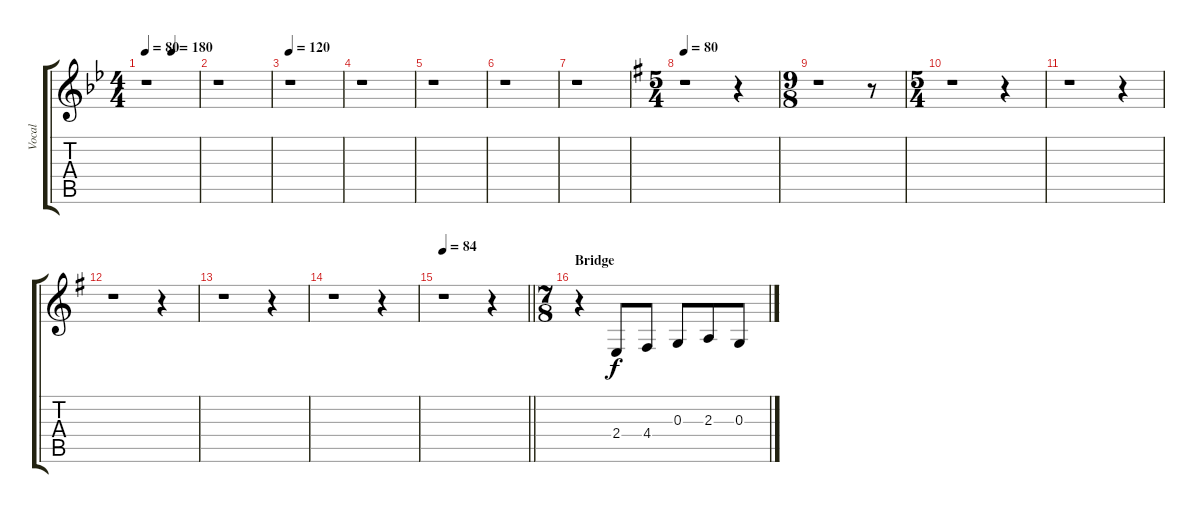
\track ("Vocal" "Vocal") {instrument voiceoohs}
\staff {score tabs}
\tuning (E4 B3 G3 D3 A2 E2) {hide}
\ts (4 4)
\tempo 80
\tempo (180 0.5)
\clef g2
\ks gminor
r.1{dy ff} |
r.1 |
\tempo 120
r.1 |
r.1 |
r.1 |
\ks bb
r.1 |
r.1 |
\ts (5 4)
\tempo 80
\ks eminor
r.1 r.4 |
\ts (9 8)
r.1 r.8 |
\ts (5 4)
r.1 r.4 |
r.1 r.4 |
r.1 r.4 |
r.1 r.4 |
r.1 r.4 |
\tempo 84
\barLineRight lightlight
r.1 r.4 |
\ts (7 8)
\section ("" "Bridge")
r.4 2.4.8{dy f} 4.4.8 0.3.8 2.3.8 0.3.8
